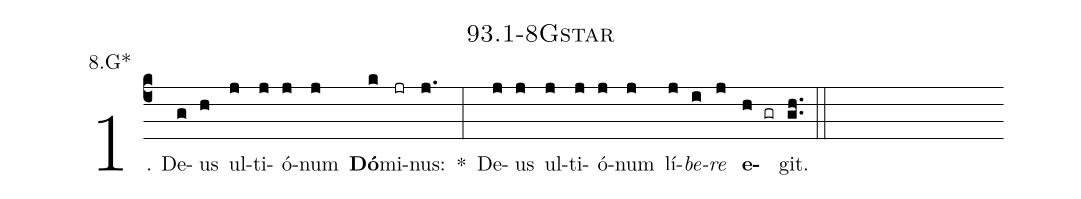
name: 93.1-8Gstar;
annotation: 8.G*;
%%
(c4)1. De(g)us(h) ul(j)ti(j)ó(j)num(j) <b>Dó</b>(k)mi(jr)nus:(j.) *(:) De(j)us(j) ul(j)ti(j)ó(j)num(j) lí(j)<i>be</i>(i)<i>re</i>(j) <b>e</b>(h gr)git.(gh..) (::)


%E(j) u(j) o(i) u(j) a(h) e.(gh..) (::)
